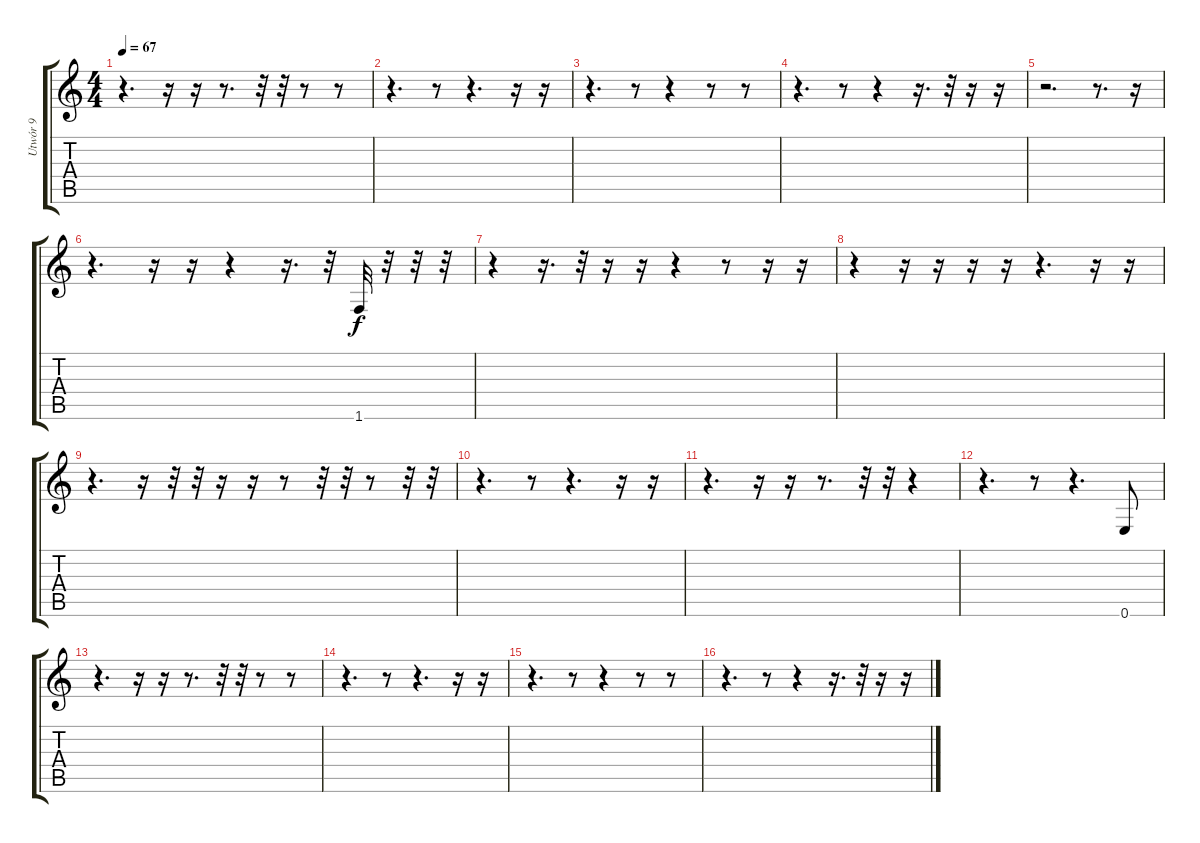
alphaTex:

\track ("Utwór 9" "Utwór 9") {instrument fretlessbass}
\staff {score tabs}
\tuning (E4 B3 G3 D3 A2 E2) {hide}
\ts (4 4)
\tempo 67
\clef g2
\ks c
r.4{d dy f} r.16 r.16 r.8{d} r.32 r.32 r.8 r.8 |
r.4{d} r.8 r.4{d} r.16 r.16 |
r.4{d} r.8 r.4 r.8 r.8 |
r.4{d} r.8 r.4 r.16{d} r.32 r.16 r.16 |
r.2{d} r.8{d} r.16 |
r.4{d} r.16 r.16 r.4 r.16{d} r.32 1.6.32 r.32 r.32 r.32 |
r.4 r.16{d} r.32 r.16 r.16 r.4 r.8 r.16 r.16 |
r.4 r.16 r.16 r.16 r.16 r.4{d} r.16 r.16 |
r.4{d} r.16 r.32 r.32 r.16 r.16 r.8 r.32 r.32 r.8 r.32 r.32 |
r.4{d} r.8 r.4{d} r.16 r.16 |
r.4{d} r.16 r.16 r.8{d} r.32 r.32 r.4 |
r.4{d} r.8 r.4{d} 0.6.8 |
r.4{d} r.16 r.16 r.8{d} r.32 r.32 r.8 r.8 |
r.4{d} r.8 r.4{d} r.16 r.16 |
r.4{d} r.8 r.4 r.8 r.8 |
r.4{d} r.8 r.4 r.16{d} r.32 r.16 r.16
